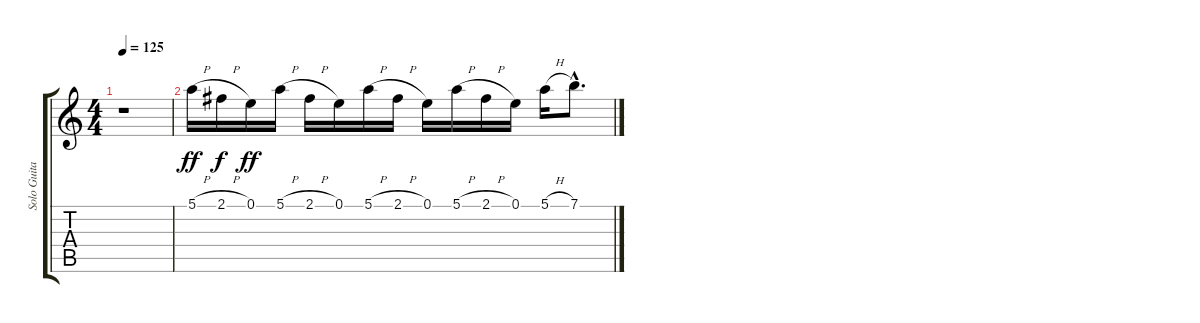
\track ("Solo Guitar" "Solo Guita") {instrument distortionguitar}
\staff {score tabs}
\tuning (E4 B3 G3 D3 A2 E2) {hide}
\ts (4 4)
\tempo 125
\clef g2
\ks c
r.1{dy f} |
5.1{h}.16{dy ff} 2.1{h}.16{dy f} 0.1.16{dy ff} 5.1{h}.16 2.1{h}.16 0.1.16 5.1{h}.16 2.1{h}.16 0.1.16 5.1{h}.16 2.1{h}.16 0.1.16 5.1{h}.16 7.1{hac}.8{d}
